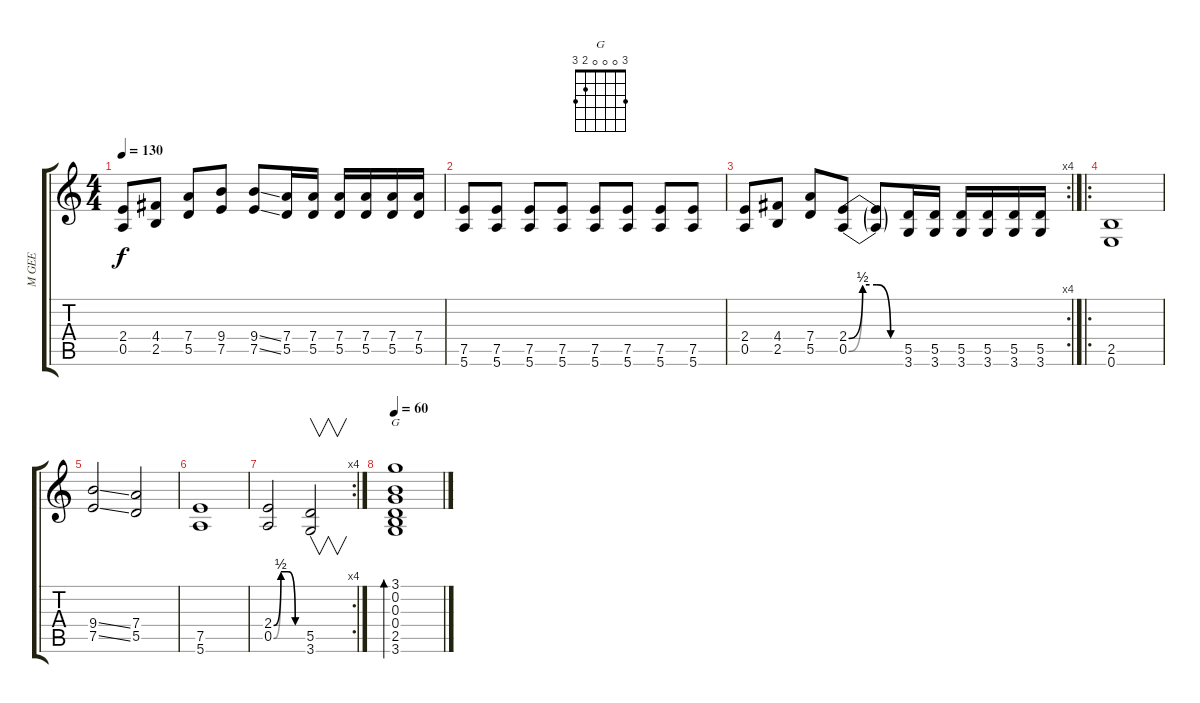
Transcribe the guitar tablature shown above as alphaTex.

\track ("M GEE" "M GEE") {instrument distortionguitar}
\staff {score tabs}
\tuning (E4 B3 G3 D3 A2 E2) {hide}
\chord ("G" 3 0 0 0 2 3)
\ts (4 4)
\tempo 130
\clef g2
\ks c
(2.4 0.5).8{dy f} (4.4 2.5).8 (7.4 5.5).8 (9.4 7.5).8 (9.4{ss} 7.5{ss}).8 (7.4 5.5).16 (7.4 5.5).16 (7.4 5.5).16 (7.4 5.5).16 (7.4 5.5).16 (7.4 5.5).16 |
(7.5 5.6).8 (7.5 5.6).8 (7.5 5.6).8 (7.5 5.6).8 (7.5 5.6).8 (7.5 5.6).8 (7.5 5.6).8 (7.5 5.6).8 |
\rc 4
(2.4 0.5).8 (4.4 2.5).8 (7.4 5.5).8 (2.4{be (custom 0 0 15 2 30 2 45 0 60 0)} 0.5{be (custom 0 0 15 2 30 2 45 0 60 0)}).8 (2.4{t} 0.5{t}).8 (5.5 3.6).16 (5.5 3.6).16 (5.5 3.6).16 (5.5 3.6).16 (5.5 3.6).16 (5.5 3.6).16 |
\ro
(2.5 0.6).1 |
(9.4{ss} 7.5{ss}).2 (7.4 5.5).2 |
(7.5 5.6).1 |
\rc 4
(2.4{be (custom 0 0 15 2 30 2 45 0 60 0)} 0.5{be (custom 0 0 15 2 30 2 45 0 60 0)}).2 (5.5 3.6).2{v} |
\tempo 60
(3.1 0.2 0.3 0.4 2.5 3.6).1{bd 480 ch "G" instrument electricguitarjazz}
